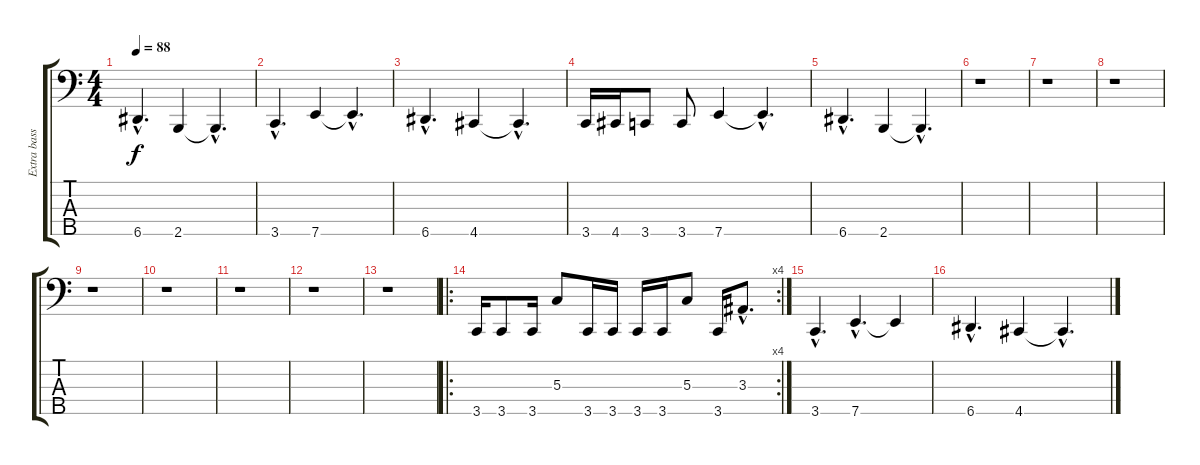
\track ("Extra bass" "Extra bass") {instrument electricbassfinger}
\staff {score tabs}
\tuning (F2 C2 G1 D1 A0) {hide}
\ts (4 4)
\tempo 88
\clef f4
\ks c
6.5{hac}.4{d dy f} 2.5.4 2.5{hac t}.4{d} |
3.5{hac}.4{d} 7.5.4 7.5{hac t}.4{d} |
6.5{hac}.4{d} 4.5.4 4.5{hac t}.4{d} |
3.5.16 4.5.16 3.5.8 3.5.8 7.5.4 7.5{hac t}.4{d} |
6.5{hac}.4{d} 2.5.4 2.5{hac t}.4{d} |
r.1 |
r.1 |
r.1 |
r.1 |
r.1 |
r.1 |
r.1 |
r.1 |
\ro
\rc 4
3.5.16{volume 14} 3.5.8 3.5.16 5.3.8 3.5.16 3.5.16 3.5.16 3.5.16 5.3.8 3.5.16 3.3{hac}.8{d} |
3.5{hac}.4{d volume 16} 7.5{hac}.4{d} 7.5{t}.4 |
6.5{hac}.4{d} 4.5.4 4.5{hac t}.4{d}
